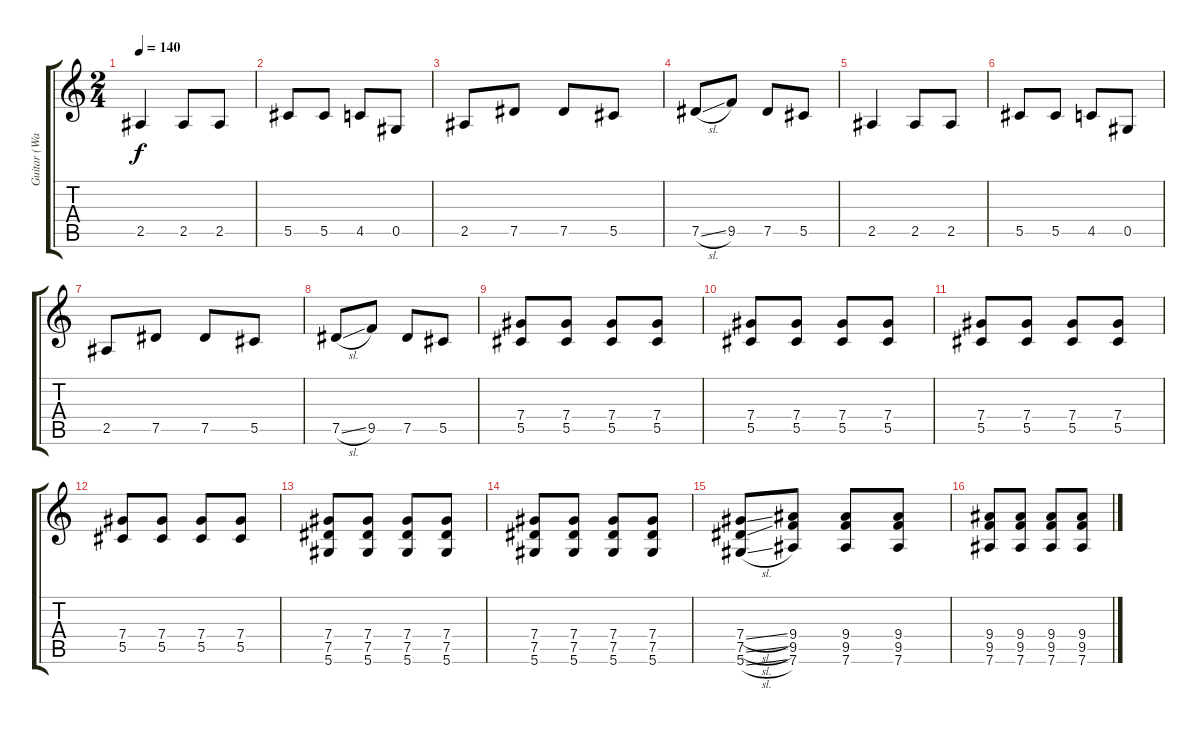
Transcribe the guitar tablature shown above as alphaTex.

\track ("Guitar (Wade McNeil)" "Guitar (Wa") {instrument distortionguitar}
\staff {score tabs}
\tuning (Eb4 Bb3 Gb3 Db3 Ab2 Eb2) {hide}
\ts (2 4)
\tempo 140
\clef g2
\ks c
2.5.4{dy f} 2.5.8 2.5.8 |
5.5.8 5.5.8 4.5.8 0.5.8 |
2.5.8 7.5.8 7.5.8 5.5.8 |
7.5{sl}.8 9.5.8 7.5.8 5.5.8 |
2.5.4 2.5.8 2.5.8 |
5.5.8 5.5.8 4.5.8 0.5.8 |
2.5.8 7.5.8 7.5.8 5.5.8 |
7.5{sl}.8 9.5.8 7.5.8 5.5.8 |
(7.4 5.5).8 (7.4 5.5).8 (7.4 5.5).8 (7.4 5.5).8 |
(7.4 5.5).8 (7.4 5.5).8 (7.4 5.5).8 (7.4 5.5).8 |
(7.4 5.5).8 (7.4 5.5).8 (7.4 5.5).8 (7.4 5.5).8 |
(7.4 5.5).8 (7.4 5.5).8 (7.4 5.5).8 (7.4 5.5).8 |
(7.4 7.5 5.6).8 (7.4 7.5 5.6).8 (7.4 7.5 5.6).8 (7.4 7.5 5.6).8 |
(7.4 7.5 5.6).8 (7.4 7.5 5.6).8 (7.4 7.5 5.6).8 (7.4 7.5 5.6).8 |
(7.4{sl} 7.5{sl} 5.6{sl}).8 (9.4 9.5 7.6).8 (9.4 9.5 7.6).8 (9.4 9.5 7.6).8 |
(9.4 9.5 7.6).8 (9.4 9.5 7.6).8 (9.4 9.5 7.6).8 (9.4 9.5 7.6).8
